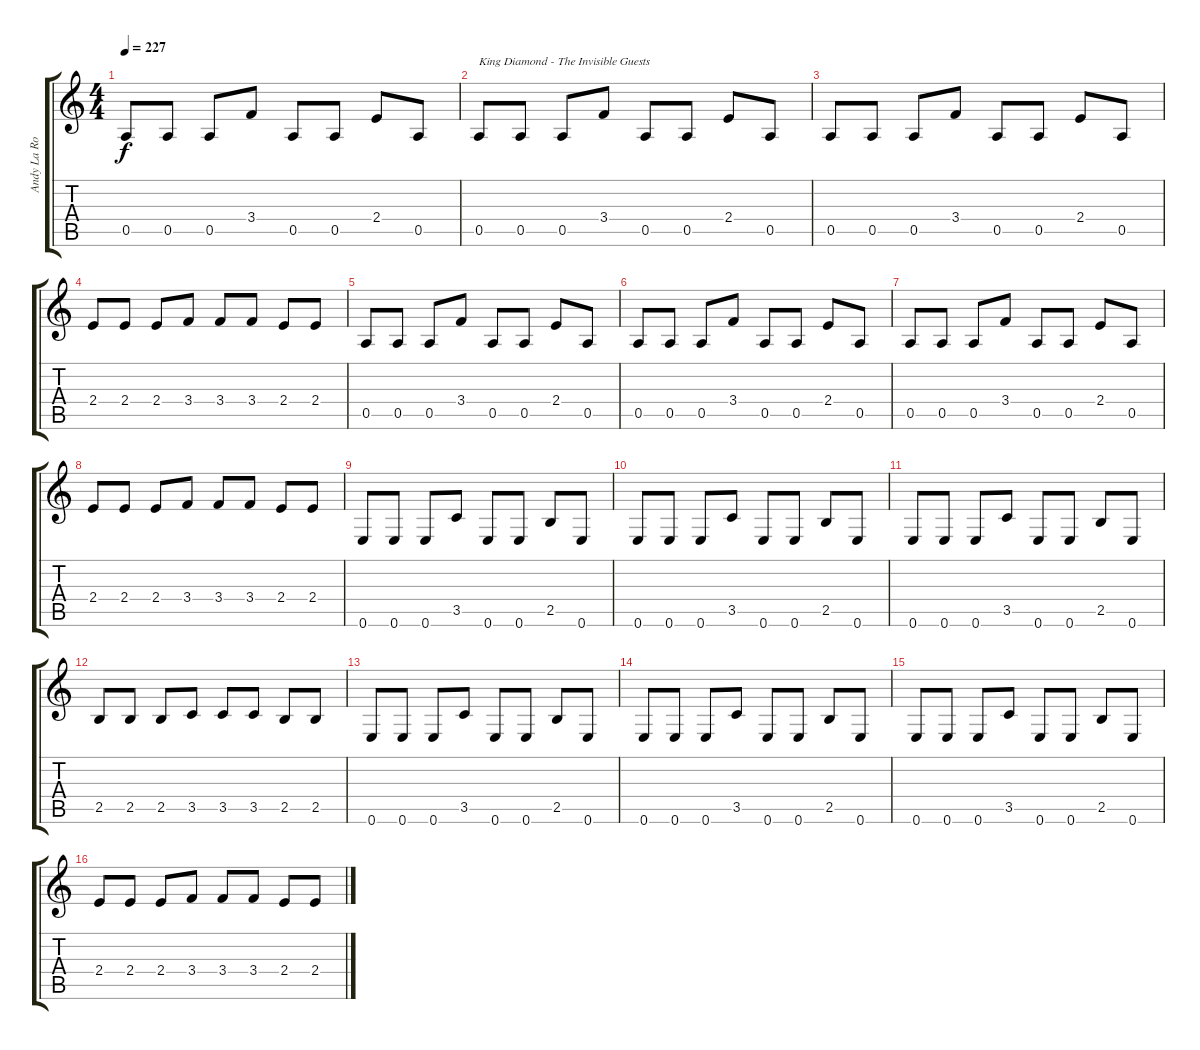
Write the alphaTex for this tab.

\track ("Andy La Rocque" "Andy La Ro") {instrument distortionguitar}
\staff {score tabs}
\tuning (E4 B3 G3 D3 A2 E2) {hide}
\ts (4 4)
\tempo 227
\clef g2
\ks c
0.5.8{dy f instrument distortionguitar} 0.5.8 0.5.8 3.4.8 0.5.8 0.5.8 2.4.8 0.5.8 |
0.5.8{txt "King Diamond - The Invisible Guests"} 0.5.8 0.5.8 3.4.8 0.5.8 0.5.8 2.4.8 0.5.8 |
0.5.8 0.5.8 0.5.8 3.4.8 0.5.8 0.5.8 2.4.8 0.5.8 |
2.4.8 2.4.8 2.4.8 3.4.8 3.4.8 3.4.8 2.4.8 2.4.8 |
0.5.8 0.5.8 0.5.8 3.4.8 0.5.8 0.5.8 2.4.8 0.5.8 |
0.5.8 0.5.8 0.5.8 3.4.8 0.5.8 0.5.8 2.4.8 0.5.8 |
0.5.8 0.5.8 0.5.8 3.4.8 0.5.8 0.5.8 2.4.8 0.5.8 |
2.4.8 2.4.8 2.4.8 3.4.8 3.4.8 3.4.8 2.4.8 2.4.8 |
0.6.8 0.6.8 0.6.8 3.5.8 0.6.8 0.6.8 2.5.8 0.6.8 |
0.6.8 0.6.8 0.6.8 3.5.8 0.6.8 0.6.8 2.5.8 0.6.8 |
0.6.8 0.6.8 0.6.8 3.5.8 0.6.8 0.6.8 2.5.8 0.6.8 |
2.5.8 2.5.8 2.5.8 3.5.8 3.5.8 3.5.8 2.5.8 2.5.8 |
0.6.8 0.6.8 0.6.8 3.5.8 0.6.8 0.6.8 2.5.8 0.6.8 |
0.6.8 0.6.8 0.6.8 3.5.8 0.6.8 0.6.8 2.5.8 0.6.8 |
0.6.8 0.6.8 0.6.8 3.5.8 0.6.8 0.6.8 2.5.8 0.6.8 |
2.4.8 2.4.8 2.4.8 3.4.8 3.4.8 3.4.8 2.4.8 2.4.8
